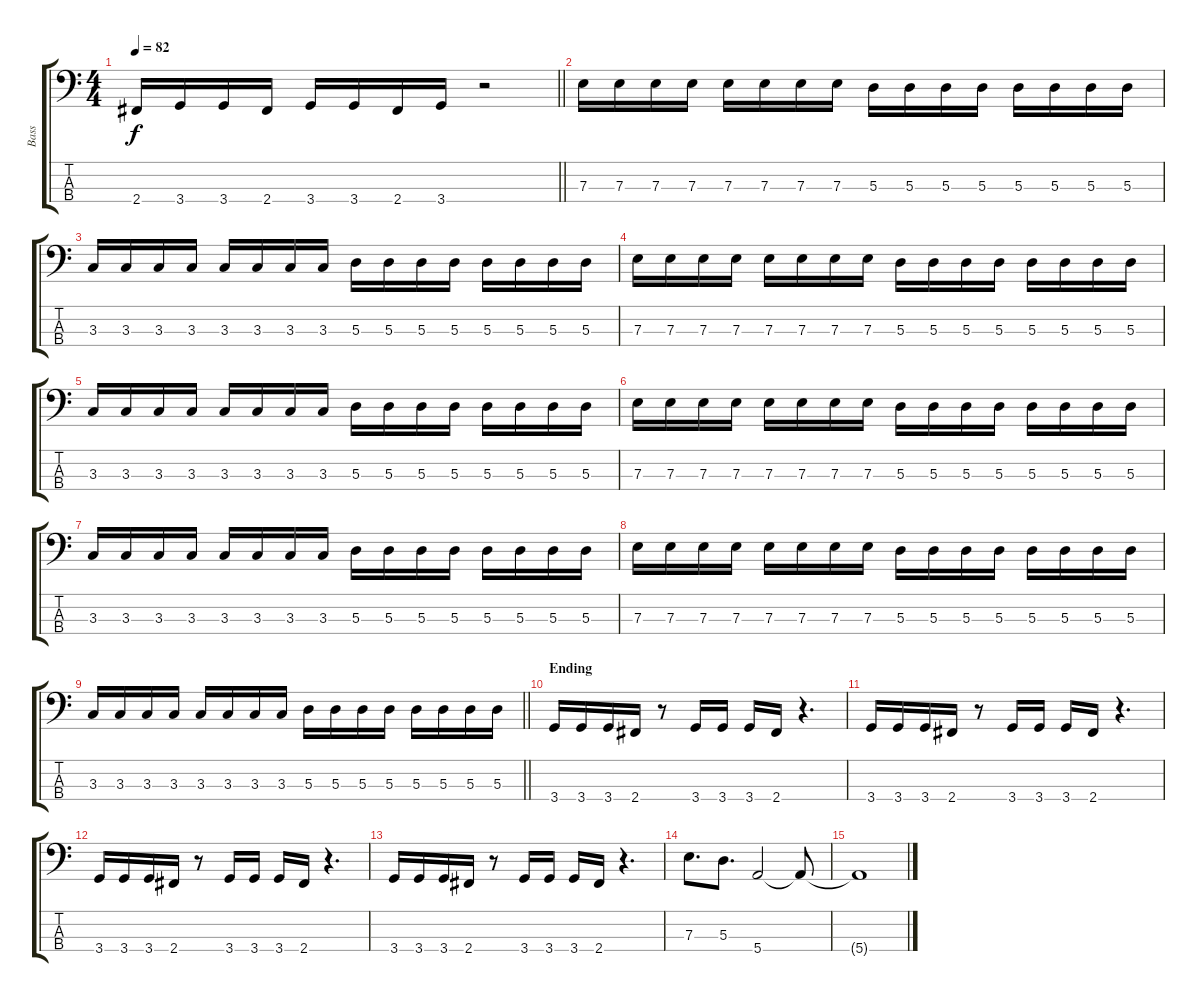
\track ("Bass" "Bass") {solo instrument electricbasspick}
\staff {score tabs}
\tuning (G2 D2 A1 E1) {hide}
\ts (4 4)
\tempo 82
\clef f4
\barLineRight lightlight
\ks c
2.4.16{dy f} 3.4.16 3.4.16 2.4.16 3.4.16 3.4.16 2.4.16 3.4.16 r.2 |
7.3.16 7.3.16 7.3.16 7.3.16 7.3.16 7.3.16 7.3.16 7.3.16 5.3.16 5.3.16 5.3.16 5.3.16 5.3.16 5.3.16 5.3.16 5.3.16 |
3.3.16 3.3.16 3.3.16 3.3.16 3.3.16 3.3.16 3.3.16 3.3.16 5.3.16 5.3.16 5.3.16 5.3.16 5.3.16 5.3.16 5.3.16 5.3.16 |
7.3.16 7.3.16 7.3.16 7.3.16 7.3.16 7.3.16 7.3.16 7.3.16 5.3.16 5.3.16 5.3.16 5.3.16 5.3.16 5.3.16 5.3.16 5.3.16 |
3.3.16 3.3.16 3.3.16 3.3.16 3.3.16 3.3.16 3.3.16 3.3.16 5.3.16 5.3.16 5.3.16 5.3.16 5.3.16 5.3.16 5.3.16 5.3.16 |
7.3.16 7.3.16 7.3.16 7.3.16 7.3.16 7.3.16 7.3.16 7.3.16 5.3.16 5.3.16 5.3.16 5.3.16 5.3.16 5.3.16 5.3.16 5.3.16 |
3.3.16 3.3.16 3.3.16 3.3.16 3.3.16 3.3.16 3.3.16 3.3.16 5.3.16 5.3.16 5.3.16 5.3.16 5.3.16 5.3.16 5.3.16 5.3.16 |
7.3.16 7.3.16 7.3.16 7.3.16 7.3.16 7.3.16 7.3.16 7.3.16 5.3.16 5.3.16 5.3.16 5.3.16 5.3.16 5.3.16 5.3.16 5.3.16 |
\barLineRight lightlight
3.3.16 3.3.16 3.3.16 3.3.16 3.3.16 3.3.16 3.3.16 3.3.16 5.3.16 5.3.16 5.3.16 5.3.16 5.3.16 5.3.16 5.3.16 5.3.16 |
\section ("" "Ending")
3.4.16 3.4.16 3.4.16 2.4.16 r.8 3.4.16 3.4.16 3.4.16 2.4.16 r.4{d} |
3.4.16 3.4.16 3.4.16 2.4.16 r.8 3.4.16 3.4.16 3.4.16 2.4.16 r.4{d} |
3.4.16 3.4.16 3.4.16 2.4.16 r.8 3.4.16 3.4.16 3.4.16 2.4.16 r.4{d} |
3.4.16 3.4.16 3.4.16 2.4.16 r.8 3.4.16 3.4.16 3.4.16 2.4.16 r.4{d} |
7.3.8{d} 5.3.8{d} 5.4.2 5.4{t}.8{volume 0} |
5.4{t}.1
